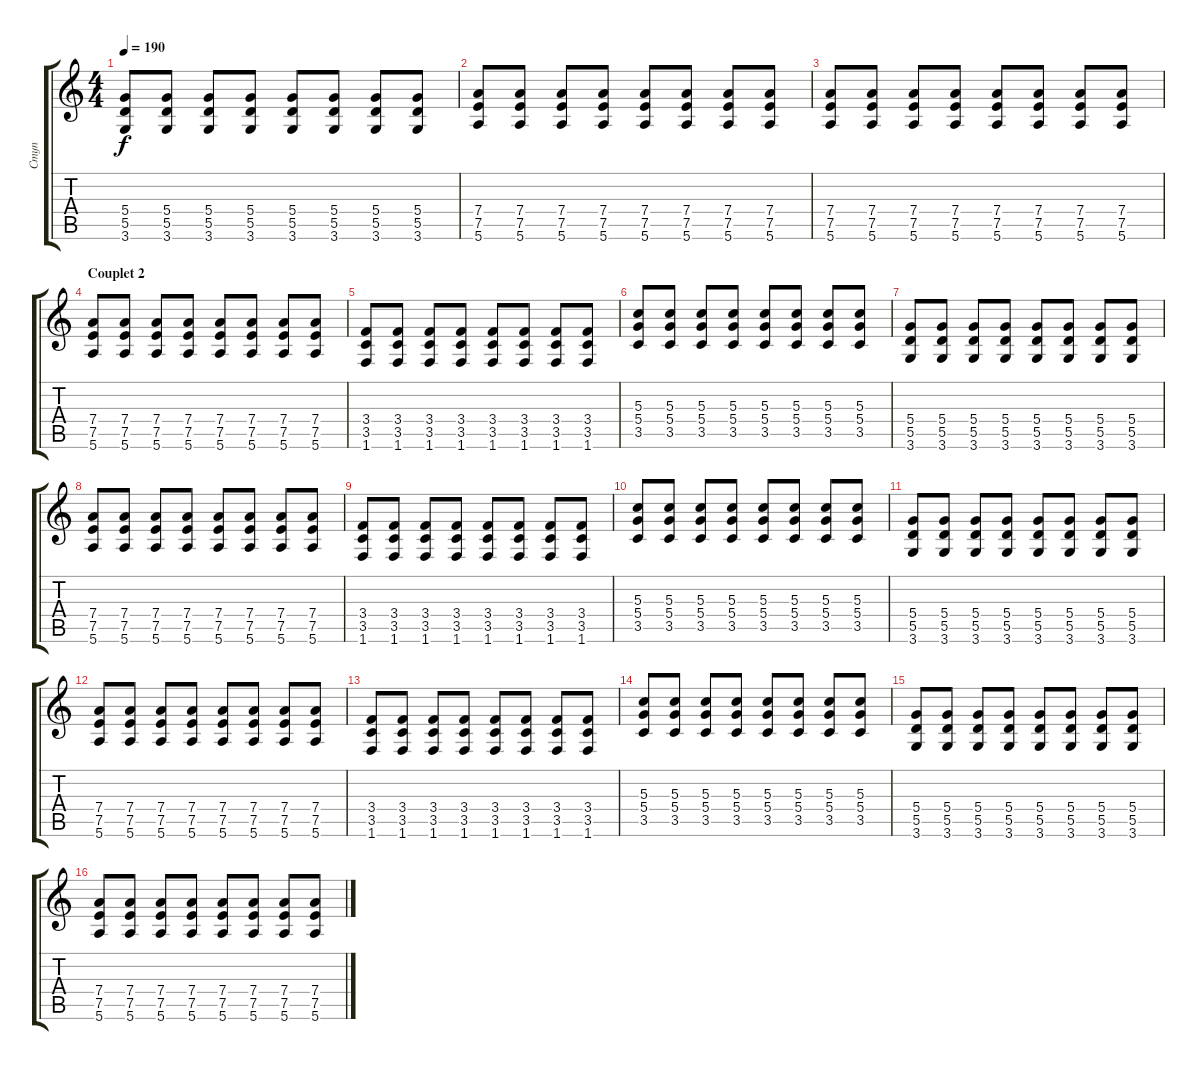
\track ("Ступ" "Ступ") {instrument distortionguitar}
\staff {score tabs}
\tuning (E4 B3 G3 D3 A2 E2) {hide}
\ts (4 4)
\tempo 190
\clef g2
\ks c
(5.4 5.5 3.6).8{dy f} (5.4 5.5 3.6).8 (5.4 5.5 3.6).8 (5.4 5.5 3.6).8 (5.4 5.5 3.6).8 (5.4 5.5 3.6).8 (5.4 5.5 3.6).8 (5.4 5.5 3.6).8 |
(7.4 7.5 5.6).8 (7.4 7.5 5.6).8 (7.4 7.5 5.6).8 (7.4 7.5 5.6).8 (7.4 7.5 5.6).8 (7.4 7.5 5.6).8 (7.4 7.5 5.6).8 (7.4 7.5 5.6).8 |
(7.4 7.5 5.6).8 (7.4 7.5 5.6).8 (7.4 7.5 5.6).8 (7.4 7.5 5.6).8 (7.4 7.5 5.6).8 (7.4 7.5 5.6).8 (7.4 7.5 5.6).8 (7.4 7.5 5.6).8 |
\section ("" "Couplet 2")
(7.4 7.5 5.6).8 (7.4 7.5 5.6).8 (7.4 7.5 5.6).8 (7.4 7.5 5.6).8 (7.4 7.5 5.6).8 (7.4 7.5 5.6).8 (7.4 7.5 5.6).8 (7.4 7.5 5.6).8 |
(3.4 3.5 1.6).8 (3.4 3.5 1.6).8 (3.4 3.5 1.6).8 (3.4 3.5 1.6).8 (3.4 3.5 1.6).8 (3.4 3.5 1.6).8 (3.4 3.5 1.6).8 (3.4 3.5 1.6).8 |
(5.3 5.4 3.5).8 (5.3 5.4 3.5).8 (5.3 5.4 3.5).8 (5.3 5.4 3.5).8 (5.3 5.4 3.5).8 (5.3 5.4 3.5).8 (5.3 5.4 3.5).8 (5.3 5.4 3.5).8 |
(5.4 5.5 3.6).8 (5.4 5.5 3.6).8 (5.4 5.5 3.6).8 (5.4 5.5 3.6).8 (5.4 5.5 3.6).8 (5.4 5.5 3.6).8 (5.4 5.5 3.6).8 (5.4 5.5 3.6).8 |
(7.4 7.5 5.6).8 (7.4 7.5 5.6).8 (7.4 7.5 5.6).8 (7.4 7.5 5.6).8 (7.4 7.5 5.6).8 (7.4 7.5 5.6).8 (7.4 7.5 5.6).8 (7.4 7.5 5.6).8 |
(3.4 3.5 1.6).8 (3.4 3.5 1.6).8 (3.4 3.5 1.6).8 (3.4 3.5 1.6).8 (3.4 3.5 1.6).8 (3.4 3.5 1.6).8 (3.4 3.5 1.6).8 (3.4 3.5 1.6).8 |
(5.3 5.4 3.5).8 (5.3 5.4 3.5).8 (5.3 5.4 3.5).8 (5.3 5.4 3.5).8 (5.3 5.4 3.5).8 (5.3 5.4 3.5).8 (5.3 5.4 3.5).8 (5.3 5.4 3.5).8 |
(5.4 5.5 3.6).8 (5.4 5.5 3.6).8 (5.4 5.5 3.6).8 (5.4 5.5 3.6).8 (5.4 5.5 3.6).8 (5.4 5.5 3.6).8 (5.4 5.5 3.6).8 (5.4 5.5 3.6).8 |
(7.4 7.5 5.6).8 (7.4 7.5 5.6).8 (7.4 7.5 5.6).8 (7.4 7.5 5.6).8 (7.4 7.5 5.6).8 (7.4 7.5 5.6).8 (7.4 7.5 5.6).8 (7.4 7.5 5.6).8 |
(3.4 3.5 1.6).8 (3.4 3.5 1.6).8 (3.4 3.5 1.6).8 (3.4 3.5 1.6).8 (3.4 3.5 1.6).8 (3.4 3.5 1.6).8 (3.4 3.5 1.6).8 (3.4 3.5 1.6).8 |
(5.3 5.4 3.5).8 (5.3 5.4 3.5).8 (5.3 5.4 3.5).8 (5.3 5.4 3.5).8 (5.3 5.4 3.5).8 (5.3 5.4 3.5).8 (5.3 5.4 3.5).8 (5.3 5.4 3.5).8 |
(5.4 5.5 3.6).8 (5.4 5.5 3.6).8 (5.4 5.5 3.6).8 (5.4 5.5 3.6).8 (5.4 5.5 3.6).8 (5.4 5.5 3.6).8 (5.4 5.5 3.6).8 (5.4 5.5 3.6).8 |
(7.4 7.5 5.6).8 (7.4 7.5 5.6).8 (7.4 7.5 5.6).8 (7.4 7.5 5.6).8 (7.4 7.5 5.6).8 (7.4 7.5 5.6).8 (7.4 7.5 5.6).8 (7.4 7.5 5.6).8
